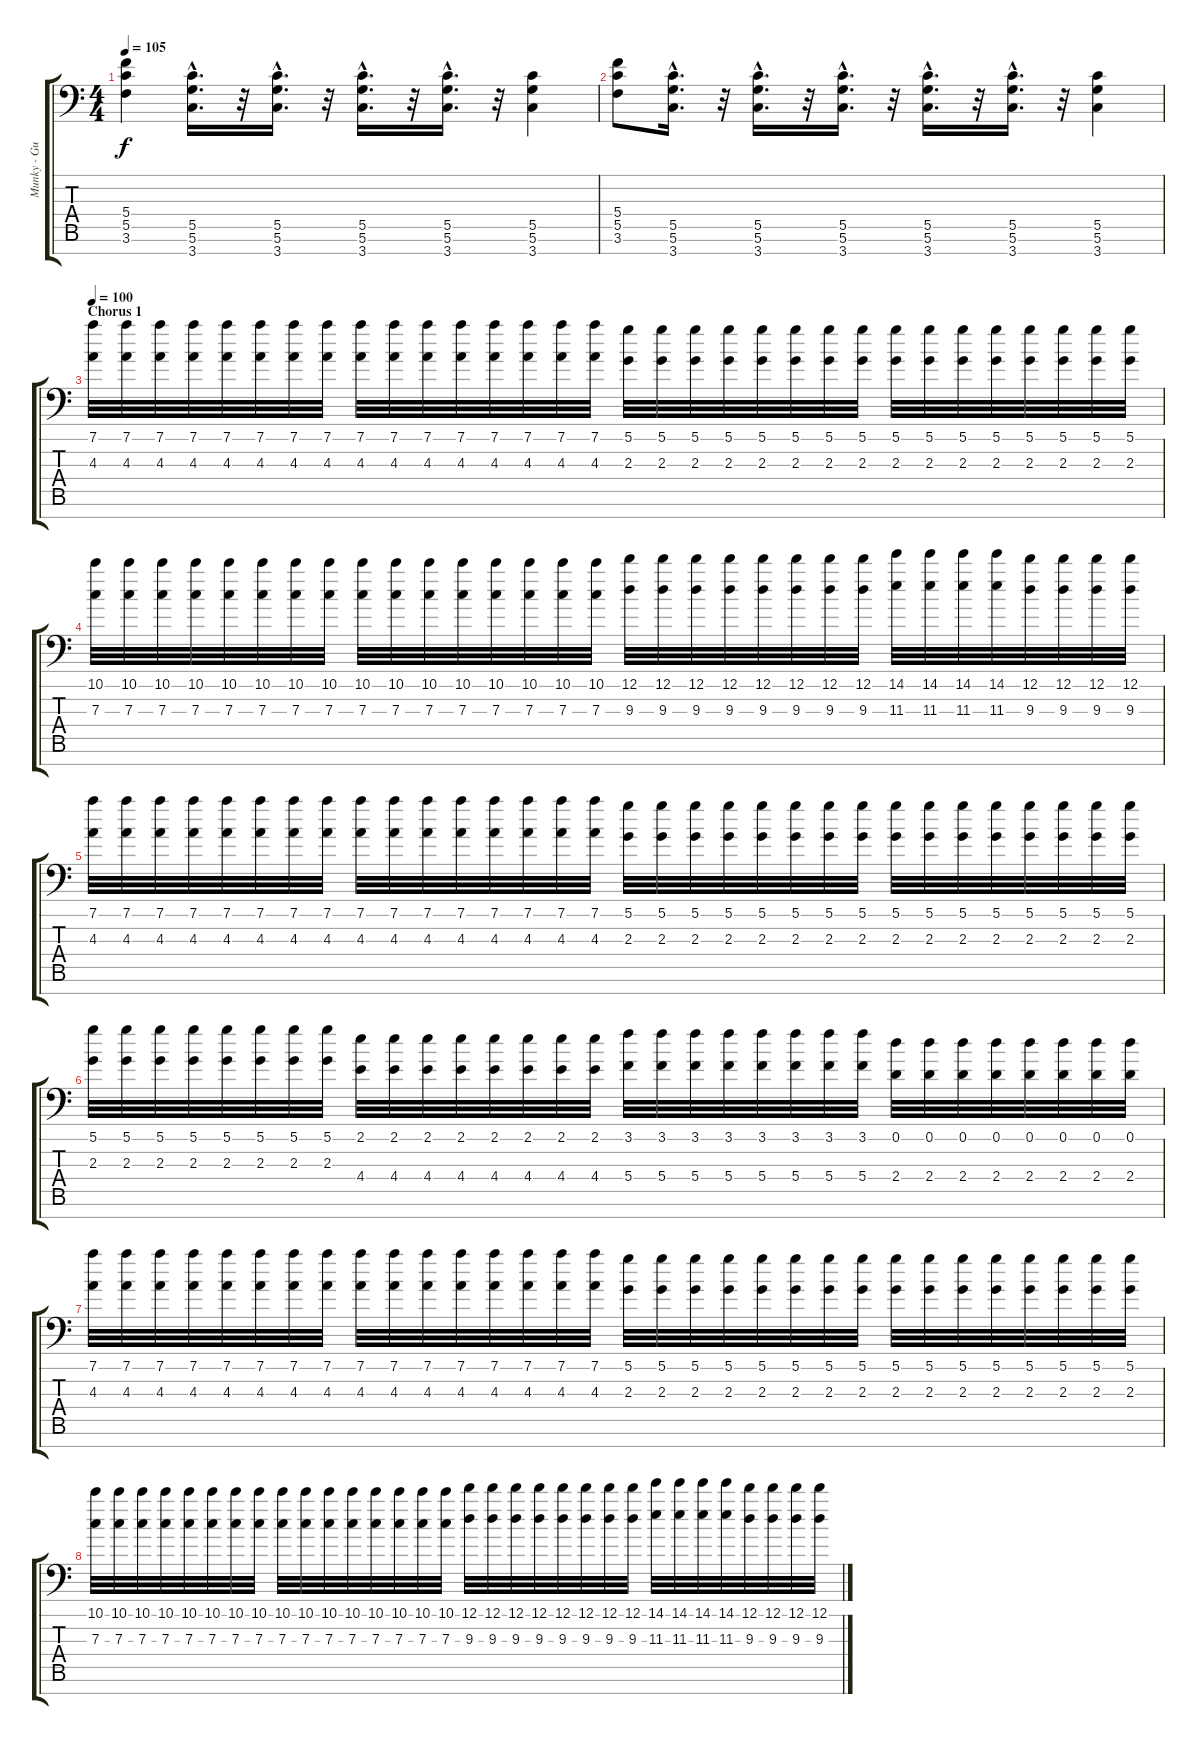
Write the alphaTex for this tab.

\track ("Munky - Guitar" "Munky - Gu") {instrument overdrivenguitar}
\staff {score tabs}
\tuning (D4 A3 F3 C3 G2 D2 A1) {hide}
\ts (4 4)
\tempo 105
\clef f4
\ks c
(5.4 5.5 3.6).4{dy f} (5.5{hac} 5.6{hac} 3.7{hac}).16{d} r.32 (5.5{hac} 5.6{hac} 3.7{hac}).16{d} r.32 (5.5{hac} 5.6{hac} 3.7{hac}).16{d} r.32 (5.5{hac} 5.6{hac} 3.7{hac}).16{d} r.32 (5.5 5.6 3.7).4 |
(5.4 5.5 3.6).8 (5.5{hac} 5.6{hac} 3.7{hac}).16{d} r.32 (5.5{hac} 5.6{hac} 3.7{hac}).16{d} r.32 (5.5{hac} 5.6{hac} 3.7{hac}).16{d} r.32 (5.5{hac} 5.6{hac} 3.7{hac}).16{d} r.32 (5.5{hac} 5.6{hac} 3.7{hac}).16{d} r.32 (5.5 5.6 3.7).4 |
\section ("" "Chorus 1")
\tempo 100
(7.1 4.3).32{volume 10 instrument distortionguitar} (7.1 4.3).32 (7.1 4.3).32 (7.1 4.3).32 (7.1 4.3).32 (7.1 4.3).32 (7.1 4.3).32 (7.1 4.3).32 (7.1 4.3).32 (7.1 4.3).32 (7.1 4.3).32 (7.1 4.3).32 (7.1 4.3).32 (7.1 4.3).32 (7.1 4.3).32 (7.1 4.3).32 (5.1 2.3).32 (5.1 2.3).32 (5.1 2.3).32 (5.1 2.3).32 (5.1 2.3).32 (5.1 2.3).32 (5.1 2.3).32 (5.1 2.3).32 (5.1 2.3).32 (5.1 2.3).32 (5.1 2.3).32 (5.1 2.3).32 (5.1 2.3).32 (5.1 2.3).32 (5.1 2.3).32 (5.1 2.3).32 |
(10.1 7.3).32 (10.1 7.3).32 (10.1 7.3).32 (10.1 7.3).32 (10.1 7.3).32 (10.1 7.3).32 (10.1 7.3).32 (10.1 7.3).32 (10.1 7.3).32 (10.1 7.3).32 (10.1 7.3).32 (10.1 7.3).32 (10.1 7.3).32 (10.1 7.3).32 (10.1 7.3).32 (10.1 7.3).32 (12.1 9.3).32 (12.1 9.3).32 (12.1 9.3).32 (12.1 9.3).32 (12.1 9.3).32 (12.1 9.3).32 (12.1 9.3).32 (12.1 9.3).32 (14.1 11.3).32 (14.1 11.3).32 (14.1 11.3).32 (14.1 11.3).32 (12.1 9.3).32 (12.1 9.3).32 (12.1 9.3).32 (12.1 9.3).32 |
(7.1 4.3).32 (7.1 4.3).32 (7.1 4.3).32 (7.1 4.3).32 (7.1 4.3).32 (7.1 4.3).32 (7.1 4.3).32 (7.1 4.3).32 (7.1 4.3).32 (7.1 4.3).32 (7.1 4.3).32 (7.1 4.3).32 (7.1 4.3).32 (7.1 4.3).32 (7.1 4.3).32 (7.1 4.3).32 (5.1 2.3).32 (5.1 2.3).32 (5.1 2.3).32 (5.1 2.3).32 (5.1 2.3).32 (5.1 2.3).32 (5.1 2.3).32 (5.1 2.3).32 (5.1 2.3).32 (5.1 2.3).32 (5.1 2.3).32 (5.1 2.3).32 (5.1 2.3).32 (5.1 2.3).32 (5.1 2.3).32 (5.1 2.3).32 |
(5.1 2.3).32 (5.1 2.3).32 (5.1 2.3).32 (5.1 2.3).32 (5.1 2.3).32 (5.1 2.3).32 (5.1 2.3).32 (5.1 2.3).32 (2.1 4.4).32 (2.1 4.4).32 (2.1 4.4).32 (2.1 4.4).32 (2.1 4.4).32 (2.1 4.4).32 (2.1 4.4).32 (2.1 4.4).32 (3.1 5.4).32 (3.1 5.4).32 (3.1 5.4).32 (3.1 5.4).32 (3.1 5.4).32 (3.1 5.4).32 (3.1 5.4).32 (3.1 5.4).32 (0.1 2.4).32 (0.1 2.4).32 (0.1 2.4).32 (0.1 2.4).32 (0.1 2.4).32 (0.1 2.4).32 (0.1 2.4).32 (0.1 2.4).32 |
(7.1 4.3).32 (7.1 4.3).32 (7.1 4.3).32 (7.1 4.3).32 (7.1 4.3).32 (7.1 4.3).32 (7.1 4.3).32 (7.1 4.3).32 (7.1 4.3).32 (7.1 4.3).32 (7.1 4.3).32 (7.1 4.3).32 (7.1 4.3).32 (7.1 4.3).32 (7.1 4.3).32 (7.1 4.3).32 (5.1 2.3).32 (5.1 2.3).32 (5.1 2.3).32 (5.1 2.3).32 (5.1 2.3).32 (5.1 2.3).32 (5.1 2.3).32 (5.1 2.3).32 (5.1 2.3).32 (5.1 2.3).32 (5.1 2.3).32 (5.1 2.3).32 (5.1 2.3).32 (5.1 2.3).32 (5.1 2.3).32 (5.1 2.3).32 |
(10.1 7.3).32 (10.1 7.3).32 (10.1 7.3).32 (10.1 7.3).32 (10.1 7.3).32 (10.1 7.3).32 (10.1 7.3).32 (10.1 7.3).32 (10.1 7.3).32 (10.1 7.3).32 (10.1 7.3).32 (10.1 7.3).32 (10.1 7.3).32 (10.1 7.3).32 (10.1 7.3).32 (10.1 7.3).32 (12.1 9.3).32 (12.1 9.3).32 (12.1 9.3).32 (12.1 9.3).32 (12.1 9.3).32 (12.1 9.3).32 (12.1 9.3).32 (12.1 9.3).32 (14.1 11.3).32 (14.1 11.3).32 (14.1 11.3).32 (14.1 11.3).32 (12.1 9.3).32 (12.1 9.3).32 (12.1 9.3).32 (12.1 9.3).32
